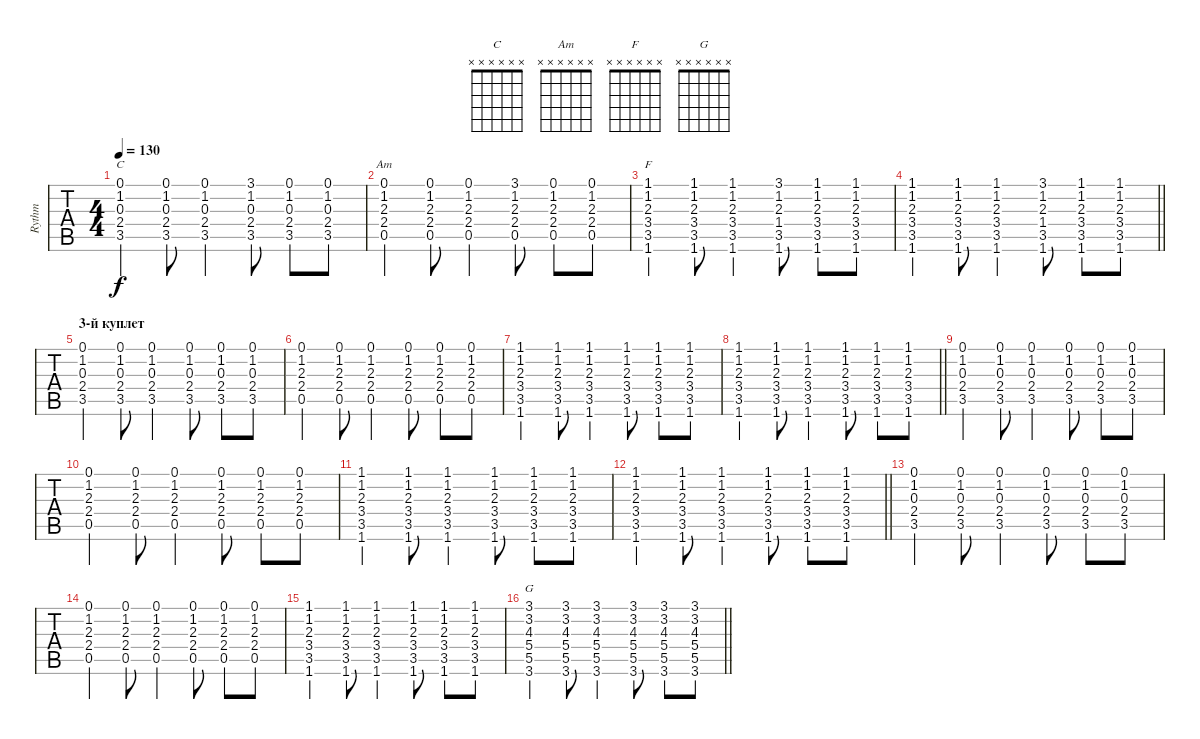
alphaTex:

\track ("Rythm" "Rythm") {instrument acousticguitarsteel}
\staff {tabs}
\tuning (E4 B3 G3 D3 A2 E2) {hide}
\chord ("C" x x x x x x)
\chord ("Am" x x x x x x)
\chord ("F" x x x x x x)
\chord ("G" x x x x x x)
\ts (4 4)
\tempo 130
\clef g2
\ks c
(0.1 1.2 0.3 2.4 3.5).4{ch "C" dy f} (0.1 1.2 0.3 2.4 3.5).8 (0.1 1.2 0.3 2.4 3.5).4 (3.1 1.2 0.3 2.4 3.5).8 (0.1 1.2 0.3 2.4 3.5).8 (0.1 1.2 0.3 2.4 3.5).8 |
(0.1 1.2 2.3 2.4 0.5).4{ch "Am"} (0.1 1.2 2.3 2.4 0.5).8 (0.1 1.2 2.3 2.4 0.5).4 (3.1 1.2 2.3 2.4 0.5).8 (0.1 1.2 2.3 2.4 0.5).8 (0.1 1.2 2.3 2.4 0.5).8 |
(1.1 1.2 2.3 3.4 3.5 1.6).4{ch "F"} (1.1 1.2 2.3 3.4 3.5 1.6).8 (1.1 1.2 2.3 3.4 3.5 1.6).4 (3.1 1.2 2.3 1.4 3.5 1.6).8 (1.1 1.2 2.3 3.4 3.5 1.6).8 (1.1 1.2 2.3 3.4 3.5 1.6).8 |
\barLineRight lightlight
(1.1 1.2 2.3 3.4 3.5 1.6).4 (1.1 1.2 2.3 3.4 3.5 1.6).8 (1.1 1.2 2.3 3.4 3.5 1.6).4 (3.1 1.2 2.3 1.4 3.5 1.6).8 (1.1 1.2 2.3 3.4 3.5 1.6).8 (1.1 1.2 2.3 3.4 3.5 1.6).8 |
\section ("" "3-й куплет")
(0.1 1.2 0.3 2.4 3.5).4 (0.1 1.2 0.3 2.4 3.5).8 (0.1 1.2 0.3 2.4 3.5).4 (0.1 1.2 0.3 2.4 3.5).8 (0.1 1.2 0.3 2.4 3.5).8 (0.1 1.2 0.3 2.4 3.5).8 |
(0.1 1.2 2.3 2.4 0.5).4 (0.1 1.2 2.3 2.4 0.5).8 (0.1 1.2 2.3 2.4 0.5).4 (0.1 1.2 2.3 2.4 0.5).8 (0.1 1.2 2.3 2.4 0.5).8 (0.1 1.2 2.3 2.4 0.5).8 |
(1.1 1.2 2.3 3.4 3.5 1.6).4 (1.1 1.2 2.3 3.4 3.5 1.6).8 (1.1 1.2 2.3 3.4 3.5 1.6).4 (1.1 1.2 2.3 3.4 3.5 1.6).8 (1.1 1.2 2.3 3.4 3.5 1.6).8 (1.1 1.2 2.3 3.4 3.5 1.6).8 |
\barLineRight lightlight
(1.1 1.2 2.3 3.4 3.5 1.6).4 (1.1 1.2 2.3 3.4 3.5 1.6).8 (1.1 1.2 2.3 3.4 3.5 1.6).4 (1.1 1.2 2.3 3.4 3.5 1.6).8 (1.1 1.2 2.3 3.4 3.5 1.6).8 (1.1 1.2 2.3 3.4 3.5 1.6).8 |
(0.1 1.2 0.3 2.4 3.5).4 (0.1 1.2 0.3 2.4 3.5).8 (0.1 1.2 0.3 2.4 3.5).4 (0.1 1.2 0.3 2.4 3.5).8 (0.1 1.2 0.3 2.4 3.5).8 (0.1 1.2 0.3 2.4 3.5).8 |
(0.1 1.2 2.3 2.4 0.5).4 (0.1 1.2 2.3 2.4 0.5).8 (0.1 1.2 2.3 2.4 0.5).4 (0.1 1.2 2.3 2.4 0.5).8 (0.1 1.2 2.3 2.4 0.5).8 (0.1 1.2 2.3 2.4 0.5).8 |
(1.1 1.2 2.3 3.4 3.5 1.6).4 (1.1 1.2 2.3 3.4 3.5 1.6).8 (1.1 1.2 2.3 3.4 3.5 1.6).4 (1.1 1.2 2.3 3.4 3.5 1.6).8 (1.1 1.2 2.3 3.4 3.5 1.6).8 (1.1 1.2 2.3 3.4 3.5 1.6).8 |
\barLineRight lightlight
(1.1 1.2 2.3 3.4 3.5 1.6).4 (1.1 1.2 2.3 3.4 3.5 1.6).8 (1.1 1.2 2.3 3.4 3.5 1.6).4 (1.1 1.2 2.3 3.4 3.5 1.6).8 (1.1 1.2 2.3 3.4 3.5 1.6).8 (1.1 1.2 2.3 3.4 3.5 1.6).8 |
(0.1 1.2 0.3 2.4 3.5).4 (0.1 1.2 0.3 2.4 3.5).8 (0.1 1.2 0.3 2.4 3.5).4 (0.1 1.2 0.3 2.4 3.5).8 (0.1 1.2 0.3 2.4 3.5).8 (0.1 1.2 0.3 2.4 3.5).8 |
(0.1 1.2 2.3 2.4 0.5).4 (0.1 1.2 2.3 2.4 0.5).8 (0.1 1.2 2.3 2.4 0.5).4 (0.1 1.2 2.3 2.4 0.5).8 (0.1 1.2 2.3 2.4 0.5).8 (0.1 1.2 2.3 2.4 0.5).8 |
(1.1 1.2 2.3 3.4 3.5 1.6).4 (1.1 1.2 2.3 3.4 3.5 1.6).8 (1.1 1.2 2.3 3.4 3.5 1.6).4 (1.1 1.2 2.3 3.4 3.5 1.6).8 (1.1 1.2 2.3 3.4 3.5 1.6).8 (1.1 1.2 2.3 3.4 3.5 1.6).8 |
\barLineRight lightlight
(3.1 3.2 4.3 5.4 5.5 3.6).4{ch "G"} (3.1 3.2 4.3 5.4 5.5 3.6).8 (3.1 3.2 4.3 5.4 5.5 3.6).4 (3.1 3.2 4.3 5.4 5.5 3.6).8 (3.1 3.2 4.3 5.4 5.5 3.6).8 (3.1 3.2 4.3 5.4 5.5 3.6).8
